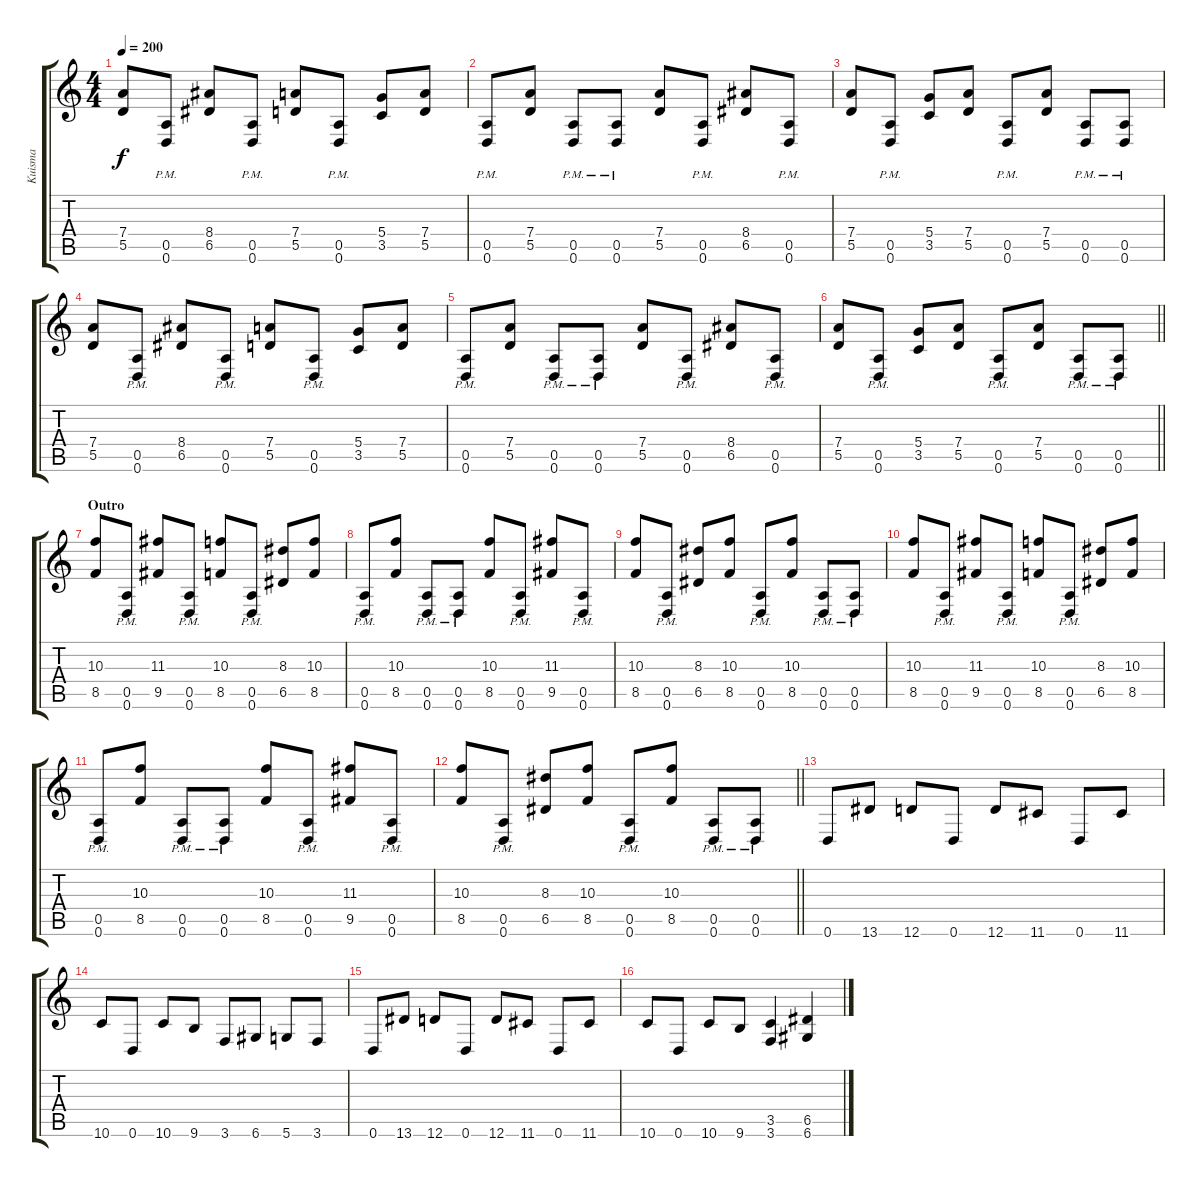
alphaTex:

\track ("Kuisma" "Kuisma") {instrument distortionguitar}
\staff {score tabs}
\tuning (E4 B3 G3 D3 A2 D2) {hide}
\ts (4 4)
\tempo 200
\clef g2
\ks c
(7.4 5.5).8{dy f} (0.5{pm} 0.6{pm}).8 (8.4 6.5).8 (0.5{pm} 0.6{pm}).8 (7.4 5.5).8 (0.5{pm} 0.6{pm}).8 (5.4 3.5).8 (7.4 5.5).8 |
(0.5{pm} 0.6{pm}).8 (7.4 5.5).8 (0.5{pm} 0.6{pm}).8 (0.5{pm} 0.6{pm}).8 (7.4 5.5).8 (0.5{pm} 0.6{pm}).8 (8.4 6.5).8 (0.5{pm} 0.6{pm}).8 |
(7.4 5.5).8 (0.5{pm} 0.6{pm}).8 (5.4 3.5).8 (7.4 5.5).8 (0.5{pm} 0.6{pm}).8 (7.4 5.5).8 (0.5{pm} 0.6{pm}).8 (0.5{pm} 0.6{pm}).8 |
(7.4 5.5).8 (0.5{pm} 0.6{pm}).8 (8.4 6.5).8 (0.5{pm} 0.6{pm}).8 (7.4 5.5).8 (0.5{pm} 0.6{pm}).8 (5.4 3.5).8 (7.4 5.5).8 |
(0.5{pm} 0.6{pm}).8 (7.4 5.5).8 (0.5{pm} 0.6{pm}).8 (0.5{pm} 0.6{pm}).8 (7.4 5.5).8 (0.5{pm} 0.6{pm}).8 (8.4 6.5).8 (0.5{pm} 0.6{pm}).8 |
\barLineRight lightlight
(7.4 5.5).8 (0.5{pm} 0.6{pm}).8 (5.4 3.5).8 (7.4 5.5).8 (0.5{pm} 0.6{pm}).8 (7.4 5.5).8 (0.5{pm} 0.6{pm}).8 (0.5{pm} 0.6{pm}).8 |
\section ("" "Outro")
(10.3 8.5).8 (0.5{pm} 0.6{pm}).8 (11.3 9.5).8 (0.5{pm} 0.6{pm}).8 (10.3 8.5).8 (0.5{pm} 0.6{pm}).8 (8.3 6.5).8 (10.3 8.5).8 |
(0.5{pm} 0.6{pm}).8 (10.3 8.5).8 (0.5{pm} 0.6{pm}).8 (0.5{pm} 0.6{pm}).8 (10.3 8.5).8 (0.5{pm} 0.6{pm}).8 (11.3 9.5).8 (0.5{pm} 0.6{pm}).8 |
(10.3 8.5).8 (0.5{pm} 0.6{pm}).8 (8.3 6.5).8 (10.3 8.5).8 (0.5{pm} 0.6{pm}).8 (10.3 8.5).8 (0.5{pm} 0.6{pm}).8 (0.5{pm} 0.6{pm}).8 |
(10.3 8.5).8 (0.5{pm} 0.6{pm}).8 (11.3 9.5).8 (0.5{pm} 0.6{pm}).8 (10.3 8.5).8 (0.5{pm} 0.6{pm}).8 (8.3 6.5).8 (10.3 8.5).8 |
(0.5{pm} 0.6{pm}).8 (10.3 8.5).8 (0.5{pm} 0.6{pm}).8 (0.5{pm} 0.6{pm}).8 (10.3 8.5).8 (0.5{pm} 0.6{pm}).8 (11.3 9.5).8 (0.5{pm} 0.6{pm}).8 |
\barLineRight lightlight
(10.3 8.5).8 (0.5{pm} 0.6{pm}).8 (8.3 6.5).8 (10.3 8.5).8 (0.5{pm} 0.6{pm}).8 (10.3 8.5).8 (0.5{pm} 0.6{pm}).8 (0.5{pm} 0.6{pm}).8 |
\section ("" "")
0.6.8 13.6.8 12.6.8 0.6.8 12.6.8 11.6.8 0.6.8 11.6.8 |
10.6.8 0.6.8 10.6.8 9.6.8 3.6.8 6.6.8 5.6.8 3.6.8 |
0.6.8 13.6.8 12.6.8 0.6.8 12.6.8 11.6.8 0.6.8 11.6.8 |
10.6.8 0.6.8 10.6.8 9.6.8 (3.5 3.6).4 (6.5 6.6).4
